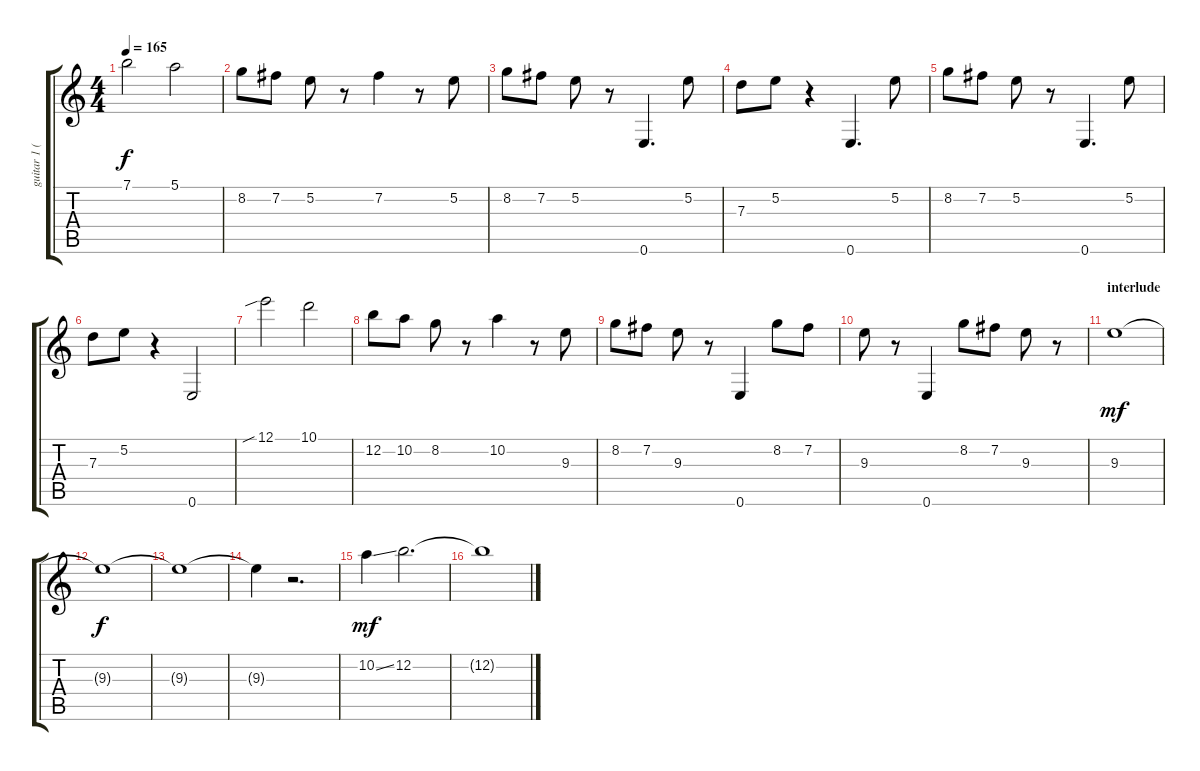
\track ("guitar 1 (Blackmore)" "guitar 1 (") {instrument distortionguitar}
\staff {score tabs}
\tuning (E4 B3 G3 D3 A2 E2) {hide}
\ts (4 4)
\tempo 165
\clef g2
\ks c
7.1.2{dy f} 5.1.2 |
8.2.8 7.2.8 5.2.8 r.8 7.2.4 r.8 5.2.8 |
8.2.8 7.2.8 5.2.8 r.8 0.6.4{d} 5.2.8 |
7.3.8 5.2.8 r.4 0.6.4{d} 5.2.8 |
8.2.8 7.2.8 5.2.8 r.8 0.6.4{d} 5.2.8 |
7.3.8 5.2.8 r.4 0.6.2 |
12.1{sib}.2 10.1.2 |
12.2.8 10.2.8 8.2.8 r.8 10.2.4 r.8 9.3.8 |
8.2.8 7.2.8 9.3.8 r.8 0.6.4 8.2.8 7.2.8 |
9.3.8 r.8 0.6.4 8.2.8 7.2.8 9.3.8 r.8 |
\section ("" "interlude")
9.3.1{dy mf} |
9.3{t}.1{dy f} |
9.3{t}.1 |
9.3{t}.4 r.2{d} |
10.2{ss}.4{dy mf} 12.2.2{d} |
12.2{t}.1
